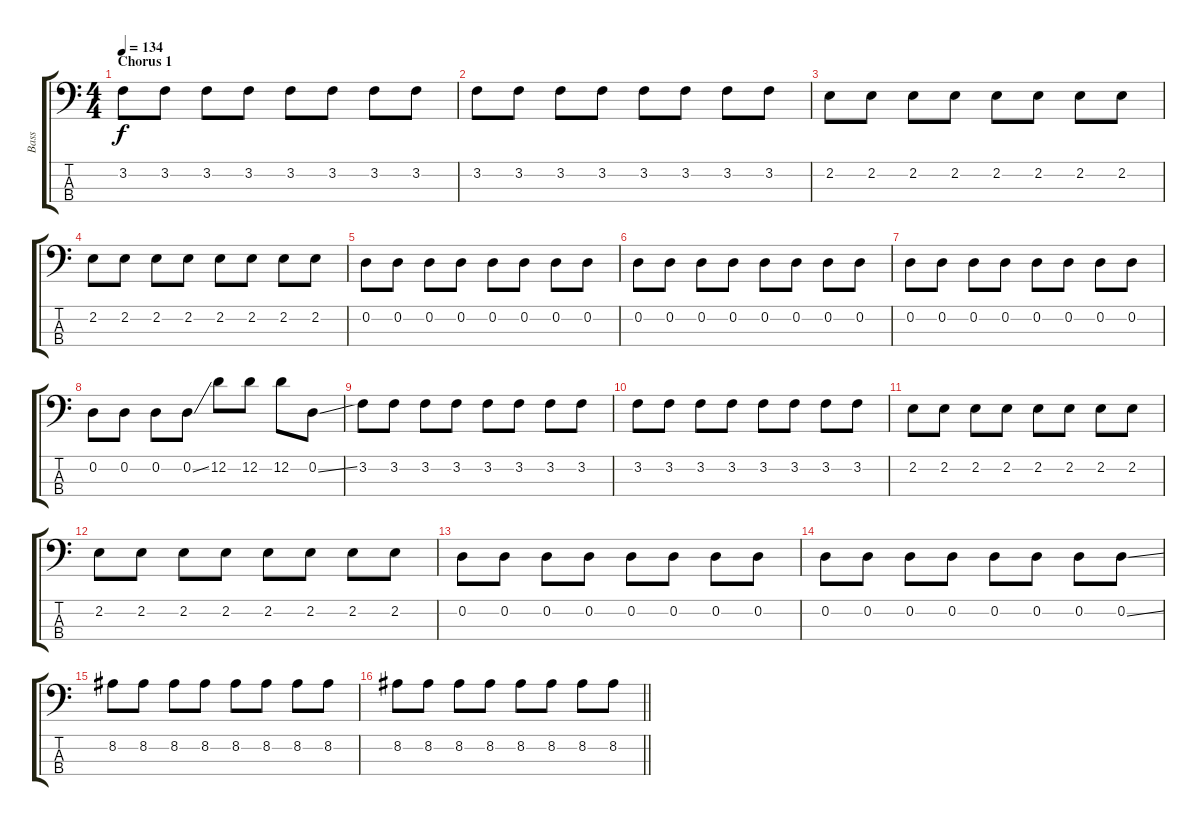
\track ("Bass" "Bass") {instrument synthbass2}
\staff {score tabs}
\tuning (G2 D2 A1 D1) {hide}
\ts (4 4)
\section ("" "Chorus 1")
\tempo 134
\clef f4
\ks c
3.2.8{dy f} 3.2.8 3.2.8 3.2.8 3.2.8 3.2.8 3.2.8 3.2.8 |
3.2.8 3.2.8 3.2.8 3.2.8 3.2.8 3.2.8 3.2.8 3.2.8 |
2.2.8 2.2.8 2.2.8 2.2.8 2.2.8 2.2.8 2.2.8 2.2.8 |
2.2.8 2.2.8 2.2.8 2.2.8 2.2.8 2.2.8 2.2.8 2.2.8 |
0.2.8 0.2.8 0.2.8 0.2.8 0.2.8 0.2.8 0.2.8 0.2.8 |
0.2.8 0.2.8 0.2.8 0.2.8 0.2.8 0.2.8 0.2.8 0.2.8 |
0.2.8 0.2.8 0.2.8 0.2.8 0.2.8 0.2.8 0.2.8 0.2.8 |
0.2.8 0.2.8 0.2.8 0.2{ss}.8 12.2.8 12.2.8 12.2.8 0.2{ss}.8 |
3.2.8 3.2.8 3.2.8 3.2.8 3.2.8 3.2.8 3.2.8 3.2.8 |
3.2.8 3.2.8 3.2.8 3.2.8 3.2.8 3.2.8 3.2.8 3.2.8 |
2.2.8 2.2.8 2.2.8 2.2.8 2.2.8 2.2.8 2.2.8 2.2.8 |
2.2.8 2.2.8 2.2.8 2.2.8 2.2.8 2.2.8 2.2.8 2.2.8 |
0.2.8 0.2.8 0.2.8 0.2.8 0.2.8 0.2.8 0.2.8 0.2.8 |
0.2.8 0.2.8 0.2.8 0.2.8 0.2.8 0.2.8 0.2.8 0.2{ss}.8 |
8.2.8 8.2.8 8.2.8 8.2.8 8.2.8 8.2.8 8.2.8 8.2.8 |
\barLineRight lightlight
8.2.8 8.2.8 8.2.8 8.2.8 8.2.8 8.2.8 8.2.8 8.2.8
